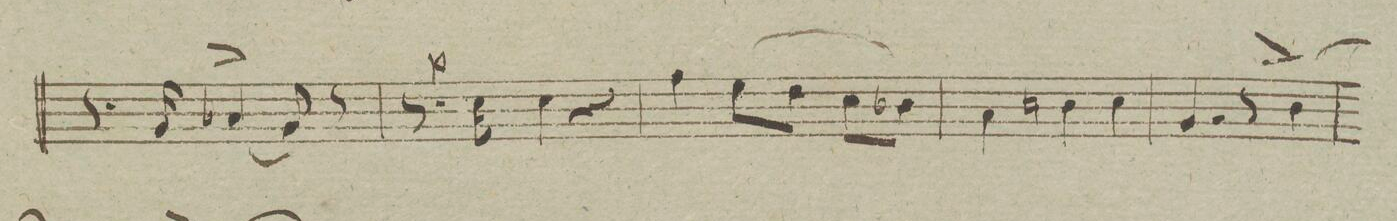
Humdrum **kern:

**kern	**dynam
*I"Basso	*
*clefF4	*
*k[b-e-a-]	*
*M3/4	*
8.r	.
16BB-/	.
(4C-X^>/	.
8BB-/)	.
8r	.
=7	=7
8.r	.
16E-\	p
4E-\	.
4r	.
=8	=8
4A-\	.
(8G\L	.
8F\J	.
8E-\L	.
8D-X\J)	.
=9	=9
4C\	.
4Dn\	.
4E-\	.
=10	=10
4.BB-/	.
8r	.
(4D^\	.
=11	=11
*-	*-
